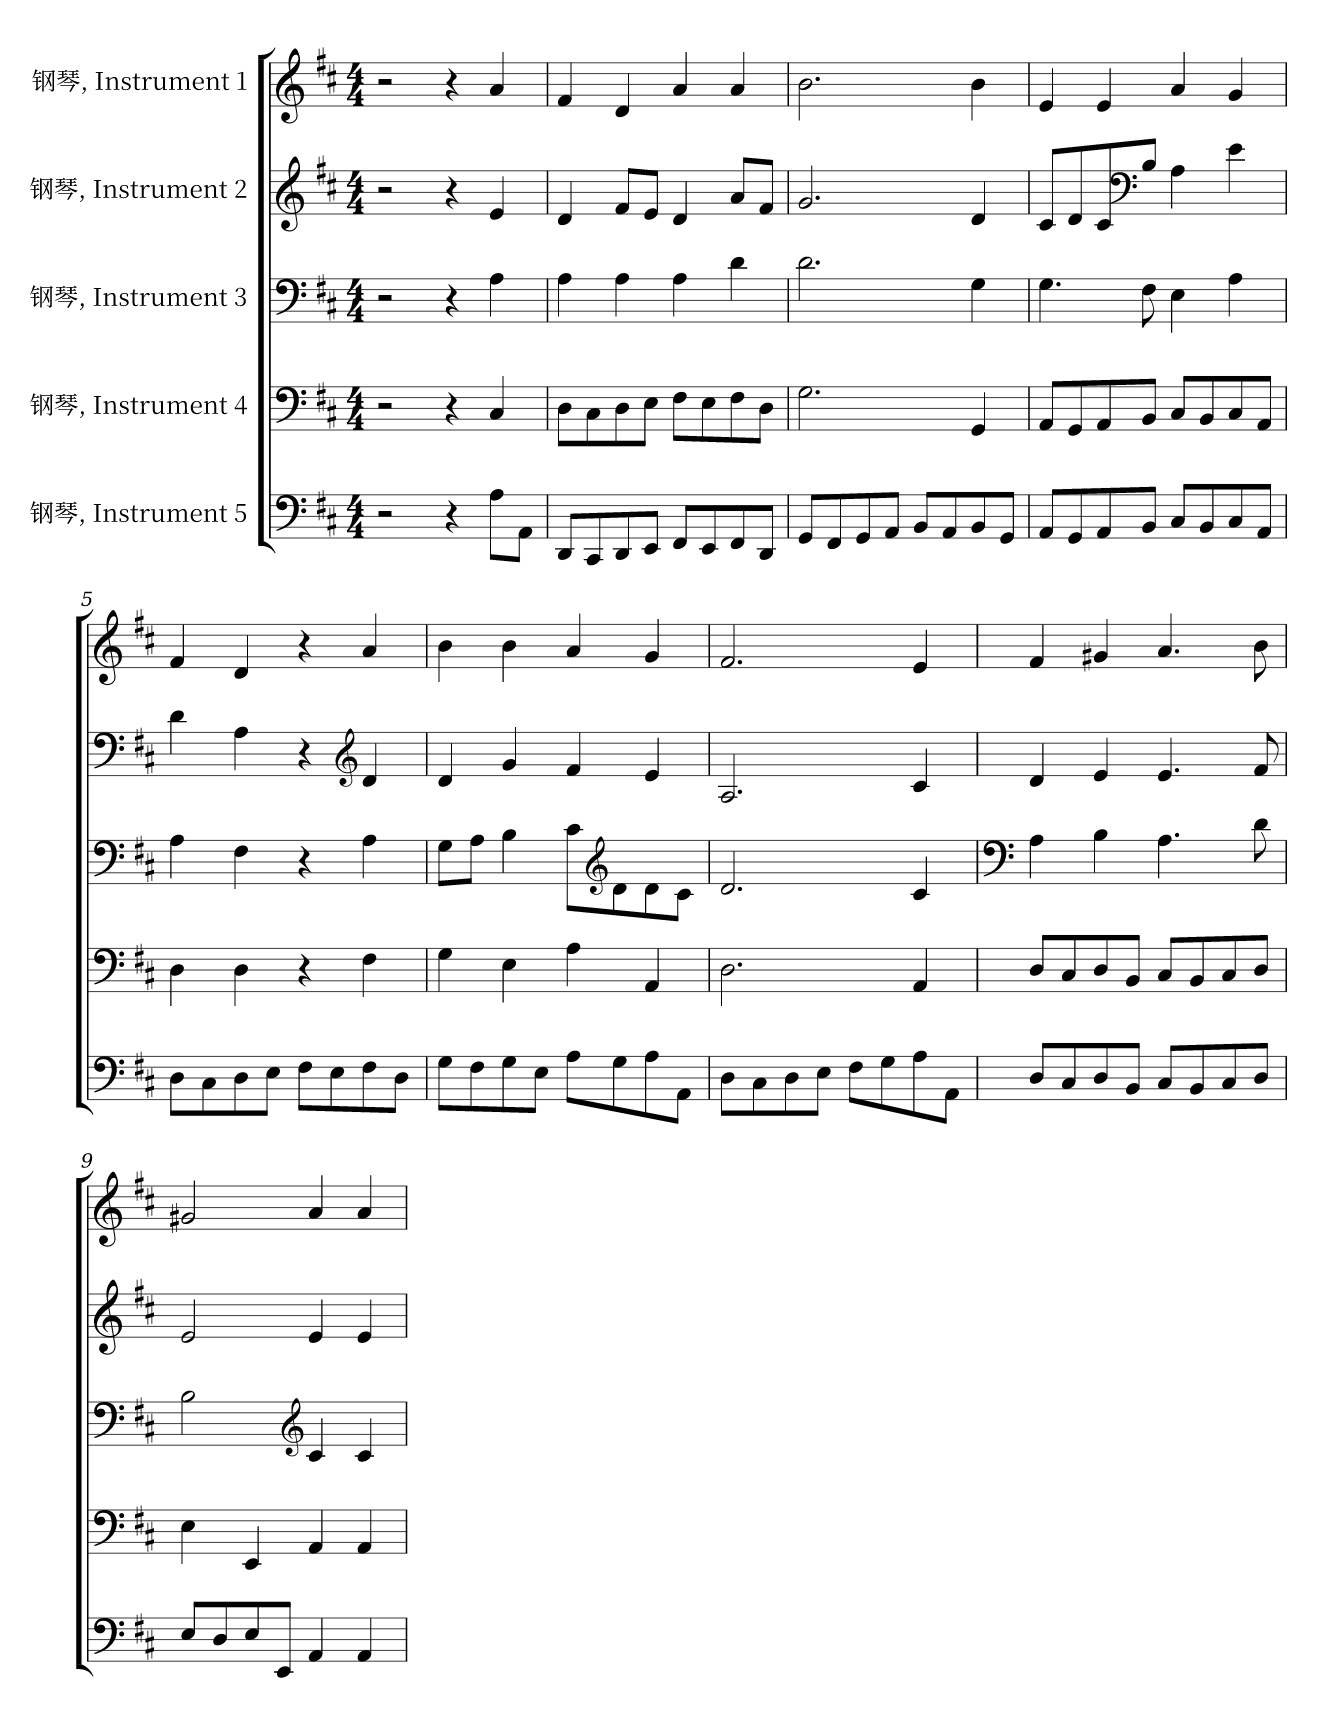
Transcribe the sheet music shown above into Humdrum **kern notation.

**kern	**kern	**kern	**kern	**kern
*part5	*part4	*part3	*part2	*part1
*staff5	*staff4	*staff3	*staff2	*staff1
*I"钢琴, Instrument 5	*I"钢琴, Instrument 4	*I"钢琴, Instrument 3	*I"钢琴, Instrument 2	*I"钢琴, Instrument 1
*clefF4	*clefF4	*clefF4	*clefG2	*clefG2
*k[f#c#]	*k[f#c#]	*k[f#c#]	*k[f#c#]	*k[f#c#]
*M4/4	*M4/4	*M4/4	*M4/4	*M4/4
*MM100	*MM100	*MM100	*MM100	*MM100
=1	=1	=1	=1	=1
2r	2r	2r	2r	2r
4r	4r	4r	4r	4r
8A\L	4C#/	4A\	4e/	4a/
8AA\J	.	.	.	.
=2	=2	=2	=2	=2
8DD/L	8D\L	4A\	4d/	4f#/
8CC#/	8C#\	.	.	.
8DD/	8D\	4A\	8f#/L	4d/
8EE/J	8E\J	.	8e/J	.
8FF#/L	8F#\L	4A\	4d/	4a/
8EE/	8E\	.	.	.
8FF#/	8F#\	4d\	8a/L	4a/
8DD/J	8D\J	.	8f#/J	.
=3	=3	=3	=3	=3
8GG/L	2.G\	2.d\	2.g/	2.b\
8FF#/	.	.	.	.
8GG/	.	.	.	.
8AA/J	.	.	.	.
8BB/L	.	.	.	.
8AA/	.	.	.	.
8BB/	4GG/	4G\	4d/	4b\
8GG/J	.	.	.	.
=4	=4	=4	=4	=4
8AA/L	8AA/L	4.G\	8c#/L	4e/
8GG/	8GG/	.	8d/	.
8AA/	8AA/	.	8c#/	4e/
*	*	*	*clefF4	*
8BB/J	8BB/J	8F#\	8B/J	.
8C#/L	8C#/L	4E\	4A\	4a/
8BB/	8BB/	.	.	.
8C#/	8C#/	4A\	4e\	4g/
8AA/J	8AA/J	.	.	.
!!LO:LB:g=z
=5	=5	=5	=5	=5
8D\L	4D\	4A\	4d\	4f#/
8C#\	.	.	.	.
8D\	4D\	4F#\	4A\	4d/
8E\J	.	.	.	.
8F#\L	4r	4r	4r	4r
8E\	.	.	.	.
*	*	*	*clefG2	*
8F#\	4F#\	4A\	4d/	4a/
8D\J	.	.	.	.
=6	=6	=6	=6	=6
8G\L	4G\	8G\L	4d/	4b\
8F#\	.	8A\J	.	.
8G\	4E\	4B\	4g/	4b\
8E\J	.	.	.	.
8A\L	4A\	8c#\L	4f#/	4a/
*	*	*clefG2	*	*
8G\	.	8d\	.	.
8A\	4AA/	8d\	4e/	4g/
8AA\J	.	8c#\J	.	.
=7	=7	=7	=7	=7
8D\L	2.D\	2.d/	2.A/	2.f#/
8C#\	.	.	.	.
8D\	.	.	.	.
8E\J	.	.	.	.
8F#\L	.	.	.	.
8G\	.	.	.	.
8A\	4AA/	4c#/	4c#/	4e/
8AA\J	.	.	.	.
=8	=8	=8	=8	=8
*	*	*clefF4	*	*
8D/L	8D/L	4A\	4d/	4f#/
8C#/	8C#/	.	.	.
8D/	8D/	4B\	4e/	4g#X/
8BB/J	8BB/J	.	.	.
8C#/L	8C#/L	4.A\	4.e/	4.a/
8BB/	8BB/	.	.	.
8C#/	8C#/	.	.	.
8D/J	8D/J	8d\	8f#/	8b\
!!LO:PB:g=z
=9	=9	=9	=9	=9
8E/L	4E\	2B\	2e/	2g#X/
8D/	.	.	.	.
8E/	4EE/	.	.	.
8EE/J	.	.	.	.
*	*	*clefG2	*	*
4AA/	4AA/	4c#/	4e/	4a/
4AA/	4AA/	4c#/	4e/	4a/
=	=	=	=	=
*-	*-	*-	*-	*-
